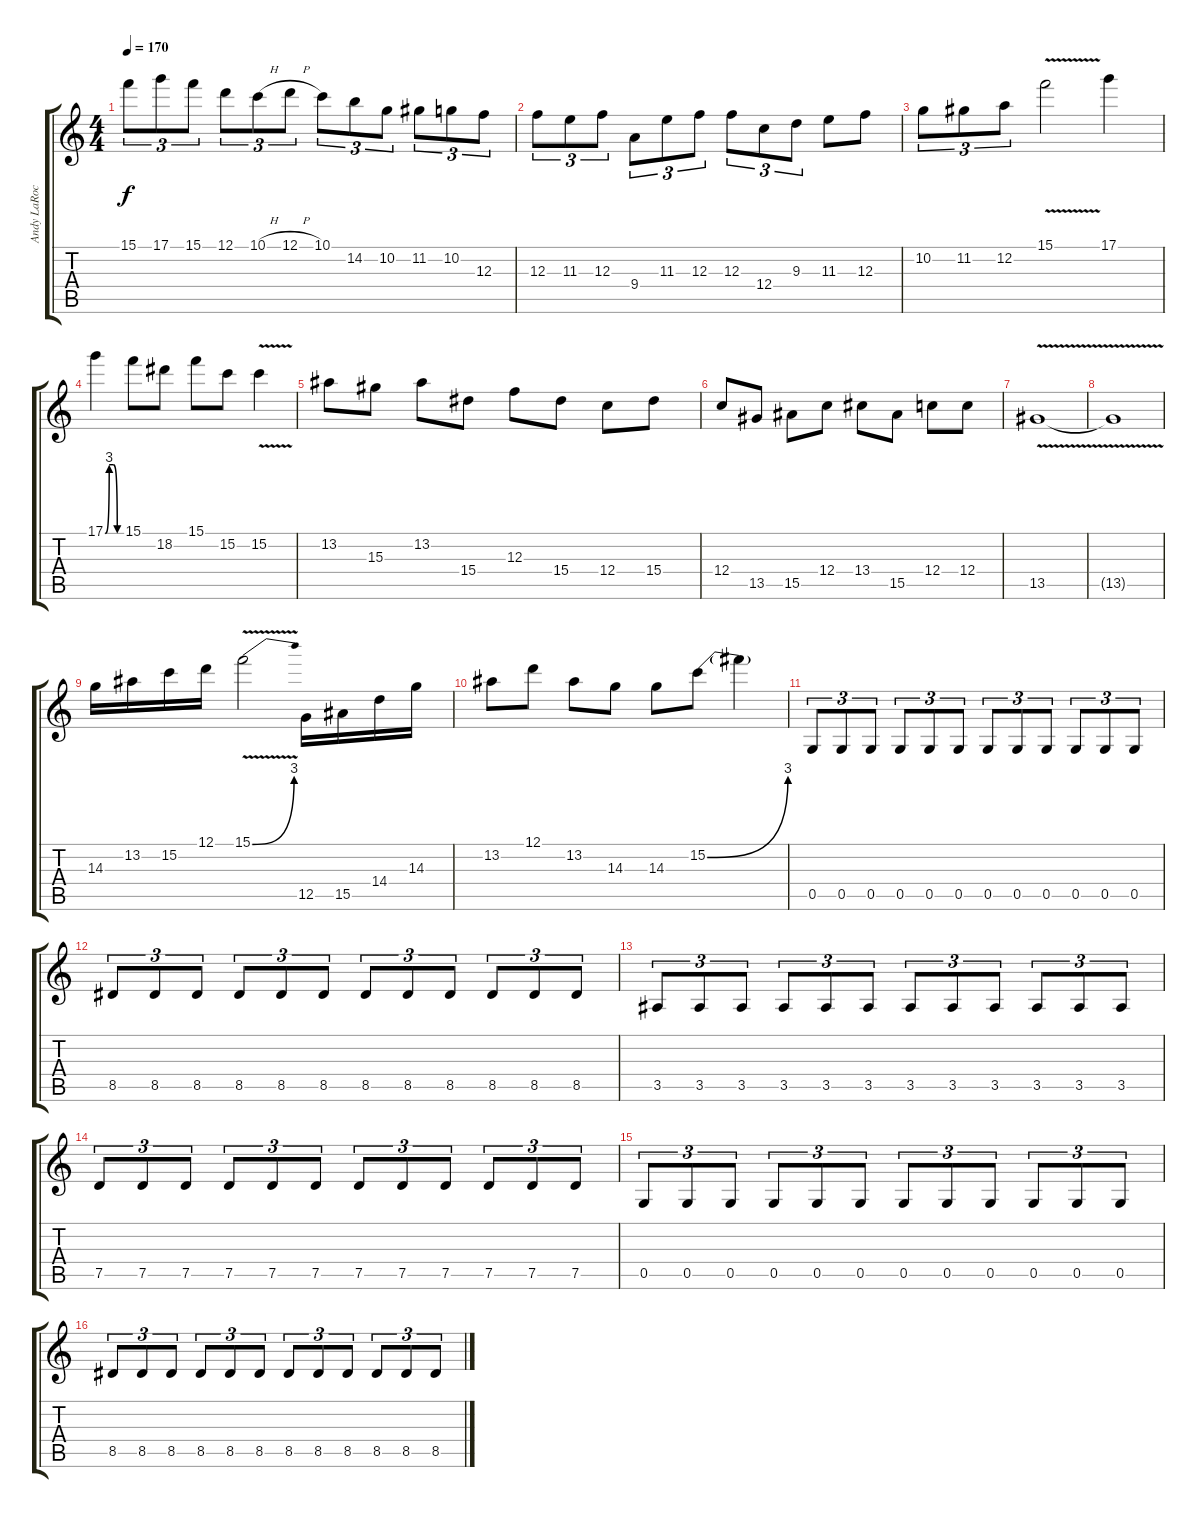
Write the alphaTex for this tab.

\track ("Andy LaRocque" "Andy LaRoc") {instrument distortionguitar}
\staff {score tabs}
\tuning (D4 A3 F3 C3 G2 D2) {hide}
\ts (4 4)
\tempo 170
\clef g2
\ks c
15.1.8{tu (3 2) dy f} 17.1.8{tu (3 2)} 15.1.8{tu (3 2)} 12.1.8{tu (3 2)} 10.1{h}.8{tu (3 2)} 12.1{h}.8{tu (3 2)} 10.1.8{tu (3 2)} 14.2.8{tu (3 2)} 10.2.8{tu (3 2)} 11.2.8{tu (3 2)} 10.2.8{tu (3 2)} 12.3.8{tu (3 2)} |
12.3.8{tu (3 2)} 11.3.8{tu (3 2)} 12.3.8{tu (3 2)} 9.4.8{tu (3 2)} 11.3.8{tu (3 2)} 12.3.8{tu (3 2)} 12.3.8{tu (3 2)} 12.4.8{tu (3 2)} 9.3.8{tu (3 2)} 11.3.8 12.3.8 |
10.2.8{tu (3 2)} 11.2.8{tu (3 2)} 12.2.8{tu (3 2)} 15.1{v}.2 17.1.4 |
17.1{be (custom 0 0 15 12 30 12 45 0 60 0)}.4 15.1.8 18.2.8 15.1.8 15.2.8 15.2{v}.4 |
13.2.8 15.3.8 13.2.8 15.4.8 12.3.8 15.4.8 12.4.8 15.4.8 |
12.4.8 13.5.8 15.5.8 12.4.8 13.4.8 15.5.8 12.4.8 12.4.8 |
13.5{v}.1 |
13.5{v t}.1 |
14.3.16 13.2.16 15.2.16 12.1.16 15.1{be (bend 0 0 60 12) v}.2 12.5.16 15.5.16 14.4.16 14.3.16 |
13.2.8 12.1.8 13.2.8 14.3.8 14.3.8 15.2{be (bend 0 0 60 12)}.8 15.2{t}.4 |
0.5.8{tu (3 2)} 0.5.8{tu (3 2)} 0.5.8{tu (3 2)} 0.5.8{tu (3 2)} 0.5.8{tu (3 2)} 0.5.8{tu (3 2)} 0.5.8{tu (3 2)} 0.5.8{tu (3 2)} 0.5.8{tu (3 2)} 0.5.8{tu (3 2)} 0.5.8{tu (3 2)} 0.5.8{tu (3 2)} |
8.5.8{tu (3 2)} 8.5.8{tu (3 2)} 8.5.8{tu (3 2)} 8.5.8{tu (3 2)} 8.5.8{tu (3 2)} 8.5.8{tu (3 2)} 8.5.8{tu (3 2)} 8.5.8{tu (3 2)} 8.5.8{tu (3 2)} 8.5.8{tu (3 2)} 8.5.8{tu (3 2)} 8.5.8{tu (3 2)} |
3.5.8{tu (3 2)} 3.5.8{tu (3 2)} 3.5.8{tu (3 2)} 3.5.8{tu (3 2)} 3.5.8{tu (3 2)} 3.5.8{tu (3 2)} 3.5.8{tu (3 2)} 3.5.8{tu (3 2)} 3.5.8{tu (3 2)} 3.5.8{tu (3 2)} 3.5.8{tu (3 2)} 3.5.8{tu (3 2)} |
7.5.8{tu (3 2)} 7.5.8{tu (3 2)} 7.5.8{tu (3 2)} 7.5.8{tu (3 2)} 7.5.8{tu (3 2)} 7.5.8{tu (3 2)} 7.5.8{tu (3 2)} 7.5.8{tu (3 2)} 7.5.8{tu (3 2)} 7.5.8{tu (3 2)} 7.5.8{tu (3 2)} 7.5.8{tu (3 2)} |
0.5.8{tu (3 2)} 0.5.8{tu (3 2)} 0.5.8{tu (3 2)} 0.5.8{tu (3 2)} 0.5.8{tu (3 2)} 0.5.8{tu (3 2)} 0.5.8{tu (3 2)} 0.5.8{tu (3 2)} 0.5.8{tu (3 2)} 0.5.8{tu (3 2)} 0.5.8{tu (3 2)} 0.5.8{tu (3 2)} |
8.5.8{tu (3 2)} 8.5.8{tu (3 2)} 8.5.8{tu (3 2)} 8.5.8{tu (3 2)} 8.5.8{tu (3 2)} 8.5.8{tu (3 2)} 8.5.8{tu (3 2)} 8.5.8{tu (3 2)} 8.5.8{tu (3 2)} 8.5.8{tu (3 2)} 8.5.8{tu (3 2)} 8.5.8{tu (3 2)}
